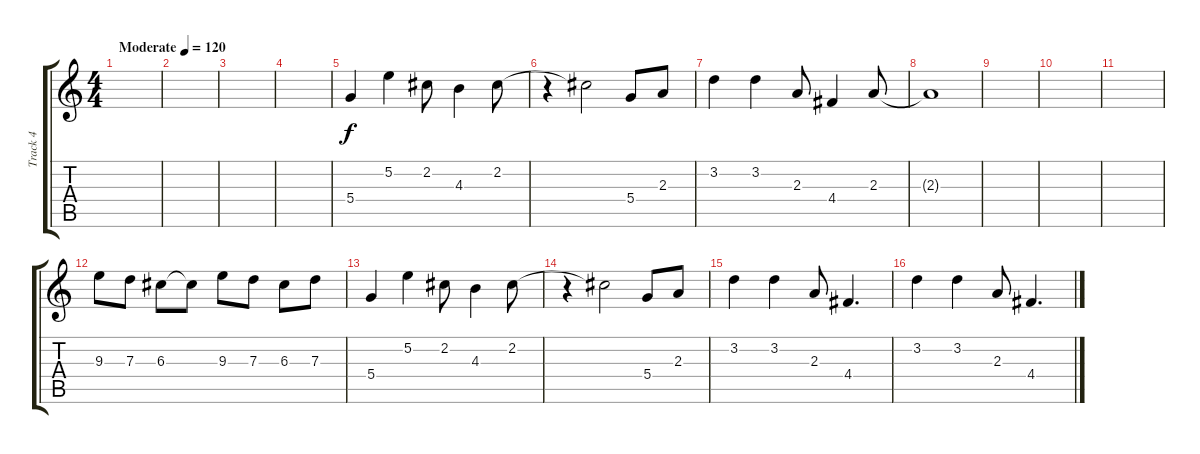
\track ("Track 4" "Track 4") {instrument acousticguitarsteel}
\staff {score tabs}
\tuning (E4 B3 G3 D3 A2 E2) {hide}
\ts (4 4)
\tempo (120 "Moderate")
\clef g2
\ks c
|
|
|
|
5.4.4 5.2.4 2.2.8 4.3.4 2.2.8 |
r.4 2.2{t}.2 5.4.8 2.3.8 |
3.2.4 3.2.4 2.3.8 4.4.4 2.3.8 |
2.3{t}.1 |
|
|
|
9.3.8 7.3.8 6.3.8 6.3{t}.8 9.3.8 7.3.8 6.3.8 7.3.8 |
5.4.4 5.2.4 2.2.8 4.3.4 2.2.8 |
r.4 2.2{t}.2 5.4.8 2.3.8 |
3.2.4 3.2.4 2.3.8 4.4.4{d} |
3.2.4 3.2.4 2.3.8 4.4.4{d}
